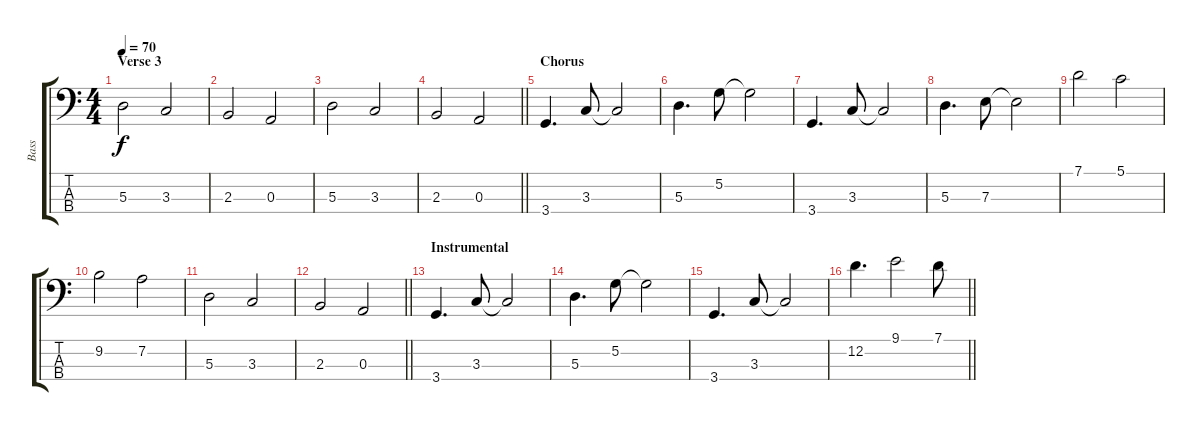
\track ("Bass" "Bass") {instrument electricbassfinger}
\staff {score tabs}
\tuning (G2 D2 A1 E1) {hide}
\ts (4 4)
\section ("" "Verse 3")
\tempo 70
\clef f4
\ks c
5.3.2{dy f} 3.3.2 |
2.3.2 0.3.2 |
5.3.2 3.3.2 |
\barLineRight lightlight
2.3.2 0.3.2 |
\section ("" "Chorus")
3.4.4{d} 3.3.8 3.3{t}.2 |
5.3.4{d} 5.2.8 5.2{t}.2 |
3.4.4{d} 3.3.8 3.3{t}.2 |
5.3.4{d} 7.3.8 7.3{t}.2 |
7.1.2 5.1.2 |
9.2.2 7.2.2 |
5.3.2 3.3.2 |
\barLineRight lightlight
2.3.2 0.3.2 |
\section ("" "Instrumental")
3.4.4{d} 3.3.8 3.3{t}.2 |
5.3.4{d} 5.2.8 5.2{t}.2 |
3.4.4{d} 3.3.8 3.3{t}.2 |
\barLineRight lightlight
12.2.4{d} 9.1.2 7.1.8
